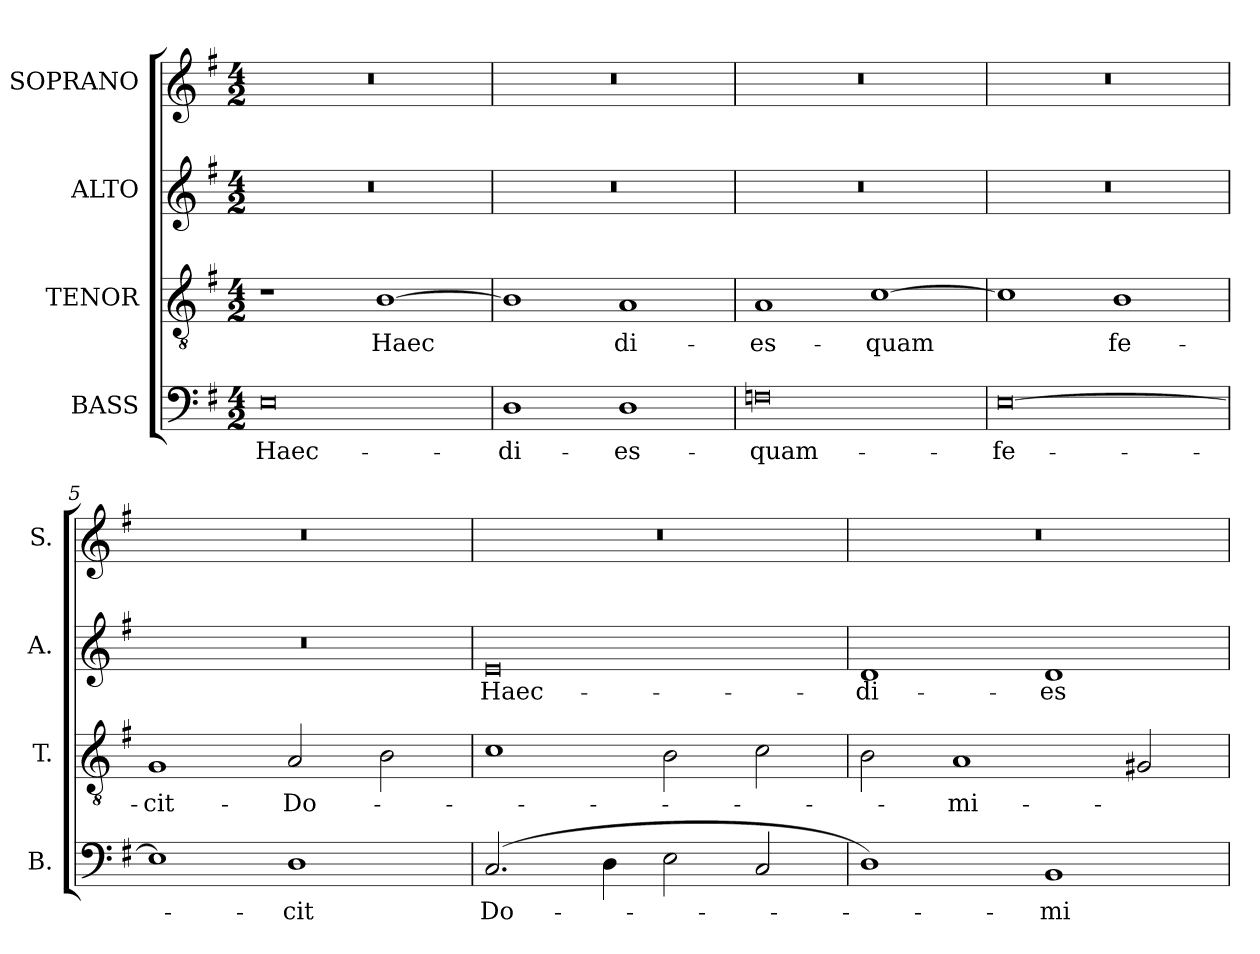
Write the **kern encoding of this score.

**kern	**text	**kern	**text	**kern	**text	**kern
*part4	*part4	*part3	*part3	*part2	*part2	*part1
*staff4	*staff4	*staff3	*staff3	*staff2	*staff2	*staff1
*I"BASS	*	*I"TENOR	*	*I"ALTO	*	*I"SOPRANO
*I'B.	*	*I'T.	*	*I'A.	*	*I'S.
!!LO:PB:g=z
*clefF4	*	*clefGv2	*	*clefG2	*	*clefG2
*	*	*ITrd7c12	*	*	*	*
*k[f#]	*	*k[f#]	*	*k[f#]	*	*k[f#]
*G:	*	*G:	*	*G:	*	*G:
*M4/2	*	*M4/2	*	*M4/2	*	*M4/2
*MM216	*	*MM216	*	*MM216	*	*MM216
=1	=1	=1	=1	=1	=1	=1
!	!LO:LY:b:color=#000000	!	!	!LO:N:vis=1	!	!LO:N:vis=1
0Ei	Haec-	1r	.	0r	.	0r
!	!	!	!LO:LY:b:color=#000000	!	!	!
.	.	[1BBi	Haec	.	.	.
=2	=2	=2	=2	=2	=2	=2
!	!LO:LY:b:color=#000000	!	!	!LO:N:vis=1	!	!LO:N:vis=1
1Di	-di-	1BBi]	.	0r	.	0r
!	!LO:LY:b:color=#000000	!	!	!	!	!
!	!	!	!LO:LY:b:color=#000000	!	!	!
1Di	-es-	1AAi	di-	.	.	.
=3	=3	=3	=3	=3	=3	=3
!	!LO:LY:b:color=#000000	!	!	!	!	!
!	!	!	!LO:LY:b:color=#000000	!LO:N:vis=1	!	!LO:N:vis=1
0Fni	-quam-	1AAi	-es-	0r	.	0r
!	!	!	!LO:LY:b:color=#000000	!	!	!
.	.	[1Ci	-quam	.	.	.
=4	=4	=4	=4	=4	=4	=4
!	!LO:LY:b:color=#000000	!	!	!LO:N:vis=1	!	!LO:N:vis=1
[0Ei	-fe-	1Ci]	.	0r	.	0r
!	!	!	!LO:LY:b:color=#000000	!	!	!
.	.	1BBi	fe-	.	.	.
=5	=5	=5	=5	=5	=5	=5
!	!	!	!LO:LY:b:color=#000000	!LO:N:vis=1	!	!LO:N:vis=1
1Ei]	.	1GGi	-cit-	0r	.	0r
!	!LO:LY:b:color=#000000	!	!	!	!	!
!	!	!	!LO:LY:b:color=#000000	!	!	!
1Di	-cit	2AAi/	-Do-	.	.	.
.	.	2BBi\	.	.	.	.
=6	=6	=6	=6	=6	=6	=6
!	!LO:LY:b:color=#000000	!	!	!	!	!
!	!	!	!	!	!LO:LY:b:color=#000000	!LO:N:vis=1
(2.Ci/	Do-	1Ci	.	0ei	Haec-	0r
4Di\	.	.	.	.	.	.
2Ei\	.	2BBi\	.	.	.	.
2Ci/	.	2Ci\	.	.	.	.
=7	=7	=7	=7	=7	=7	=7
!	!	!	!	!	!LO:LY:b:color=#000000	!LO:N:vis=1
1Di)	.	2BBi\	.	1di	-di-	0r
!	!	!	!LO:LY:b:color=#000000	!	!	!
.	.	1AAi	-mi-	.	.	.
!	!LO:LY:b:color=#000000	!	!	!	!	!
!	!	!	!	!	!LO:LY:b:color=#000000	!
1BBi	-mi-	.	.	1di	-es-	.
.	.	2GG#Xi/	.	.	.	.
=	=	=	=	=	=	=
*-	*-	*-	*-	*-	*-	*-
